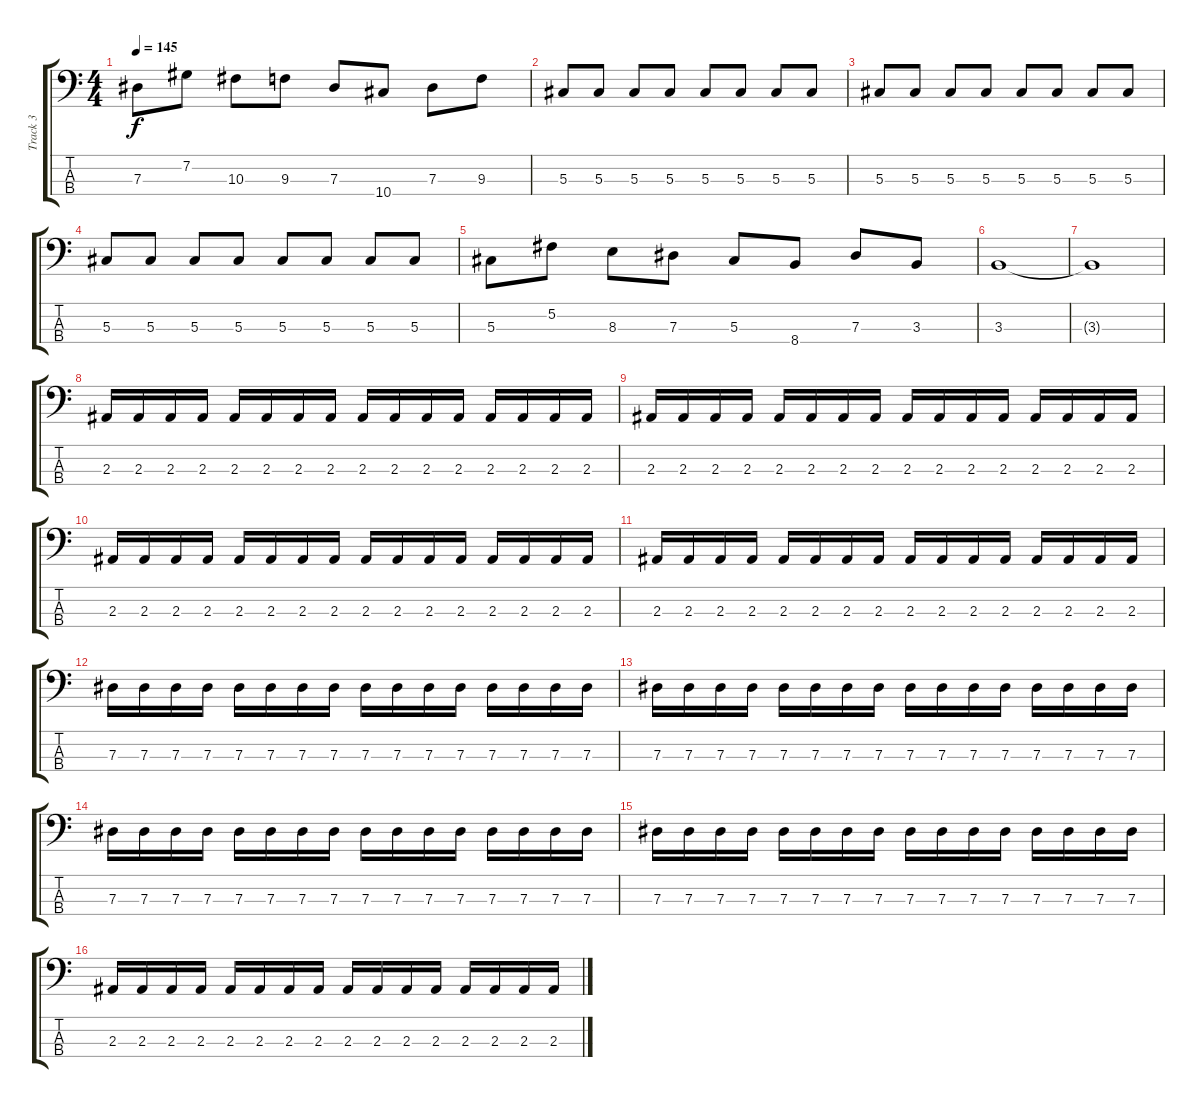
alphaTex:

\track ("Track 3" "Track 3") {instrument electricbasspick}
\staff {score tabs}
\tuning (Gb2 Db2 Ab1 Eb1) {hide}
\ts (4 4)
\tempo 145
\clef f4
\ks c
7.3.8{dy f} 7.2.8 10.3.8 9.3.8 7.3.8 10.4.8 7.3.8 9.3.8 |
5.3.8 5.3.8 5.3.8 5.3.8 5.3.8 5.3.8 5.3.8 5.3.8 |
5.3.8 5.3.8 5.3.8 5.3.8 5.3.8 5.3.8 5.3.8 5.3.8 |
5.3.8 5.3.8 5.3.8 5.3.8 5.3.8 5.3.8 5.3.8 5.3.8 |
5.3.8 5.2.8 8.3.8 7.3.8 5.3.8 8.4.8 7.3.8 3.3.8 |
3.3.1 |
3.3{t}.1 |
2.3.16 2.3.16 2.3.16 2.3.16 2.3.16 2.3.16 2.3.16 2.3.16 2.3.16 2.3.16 2.3.16 2.3.16 2.3.16 2.3.16 2.3.16 2.3.16 |
2.3.16 2.3.16 2.3.16 2.3.16 2.3.16 2.3.16 2.3.16 2.3.16 2.3.16 2.3.16 2.3.16 2.3.16 2.3.16 2.3.16 2.3.16 2.3.16 |
2.3.16 2.3.16 2.3.16 2.3.16 2.3.16 2.3.16 2.3.16 2.3.16 2.3.16 2.3.16 2.3.16 2.3.16 2.3.16 2.3.16 2.3.16 2.3.16 |
2.3.16 2.3.16 2.3.16 2.3.16 2.3.16 2.3.16 2.3.16 2.3.16 2.3.16 2.3.16 2.3.16 2.3.16 2.3.16 2.3.16 2.3.16 2.3.16 |
7.3.16 7.3.16 7.3.16 7.3.16 7.3.16 7.3.16 7.3.16 7.3.16 7.3.16 7.3.16 7.3.16 7.3.16 7.3.16 7.3.16 7.3.16 7.3.16 |
7.3.16 7.3.16 7.3.16 7.3.16 7.3.16 7.3.16 7.3.16 7.3.16 7.3.16 7.3.16 7.3.16 7.3.16 7.3.16 7.3.16 7.3.16 7.3.16 |
7.3.16 7.3.16 7.3.16 7.3.16 7.3.16 7.3.16 7.3.16 7.3.16 7.3.16 7.3.16 7.3.16 7.3.16 7.3.16 7.3.16 7.3.16 7.3.16 |
7.3.16 7.3.16 7.3.16 7.3.16 7.3.16 7.3.16 7.3.16 7.3.16 7.3.16 7.3.16 7.3.16 7.3.16 7.3.16 7.3.16 7.3.16 7.3.16 |
2.3.16 2.3.16 2.3.16 2.3.16 2.3.16 2.3.16 2.3.16 2.3.16 2.3.16 2.3.16 2.3.16 2.3.16 2.3.16 2.3.16 2.3.16 2.3.16
